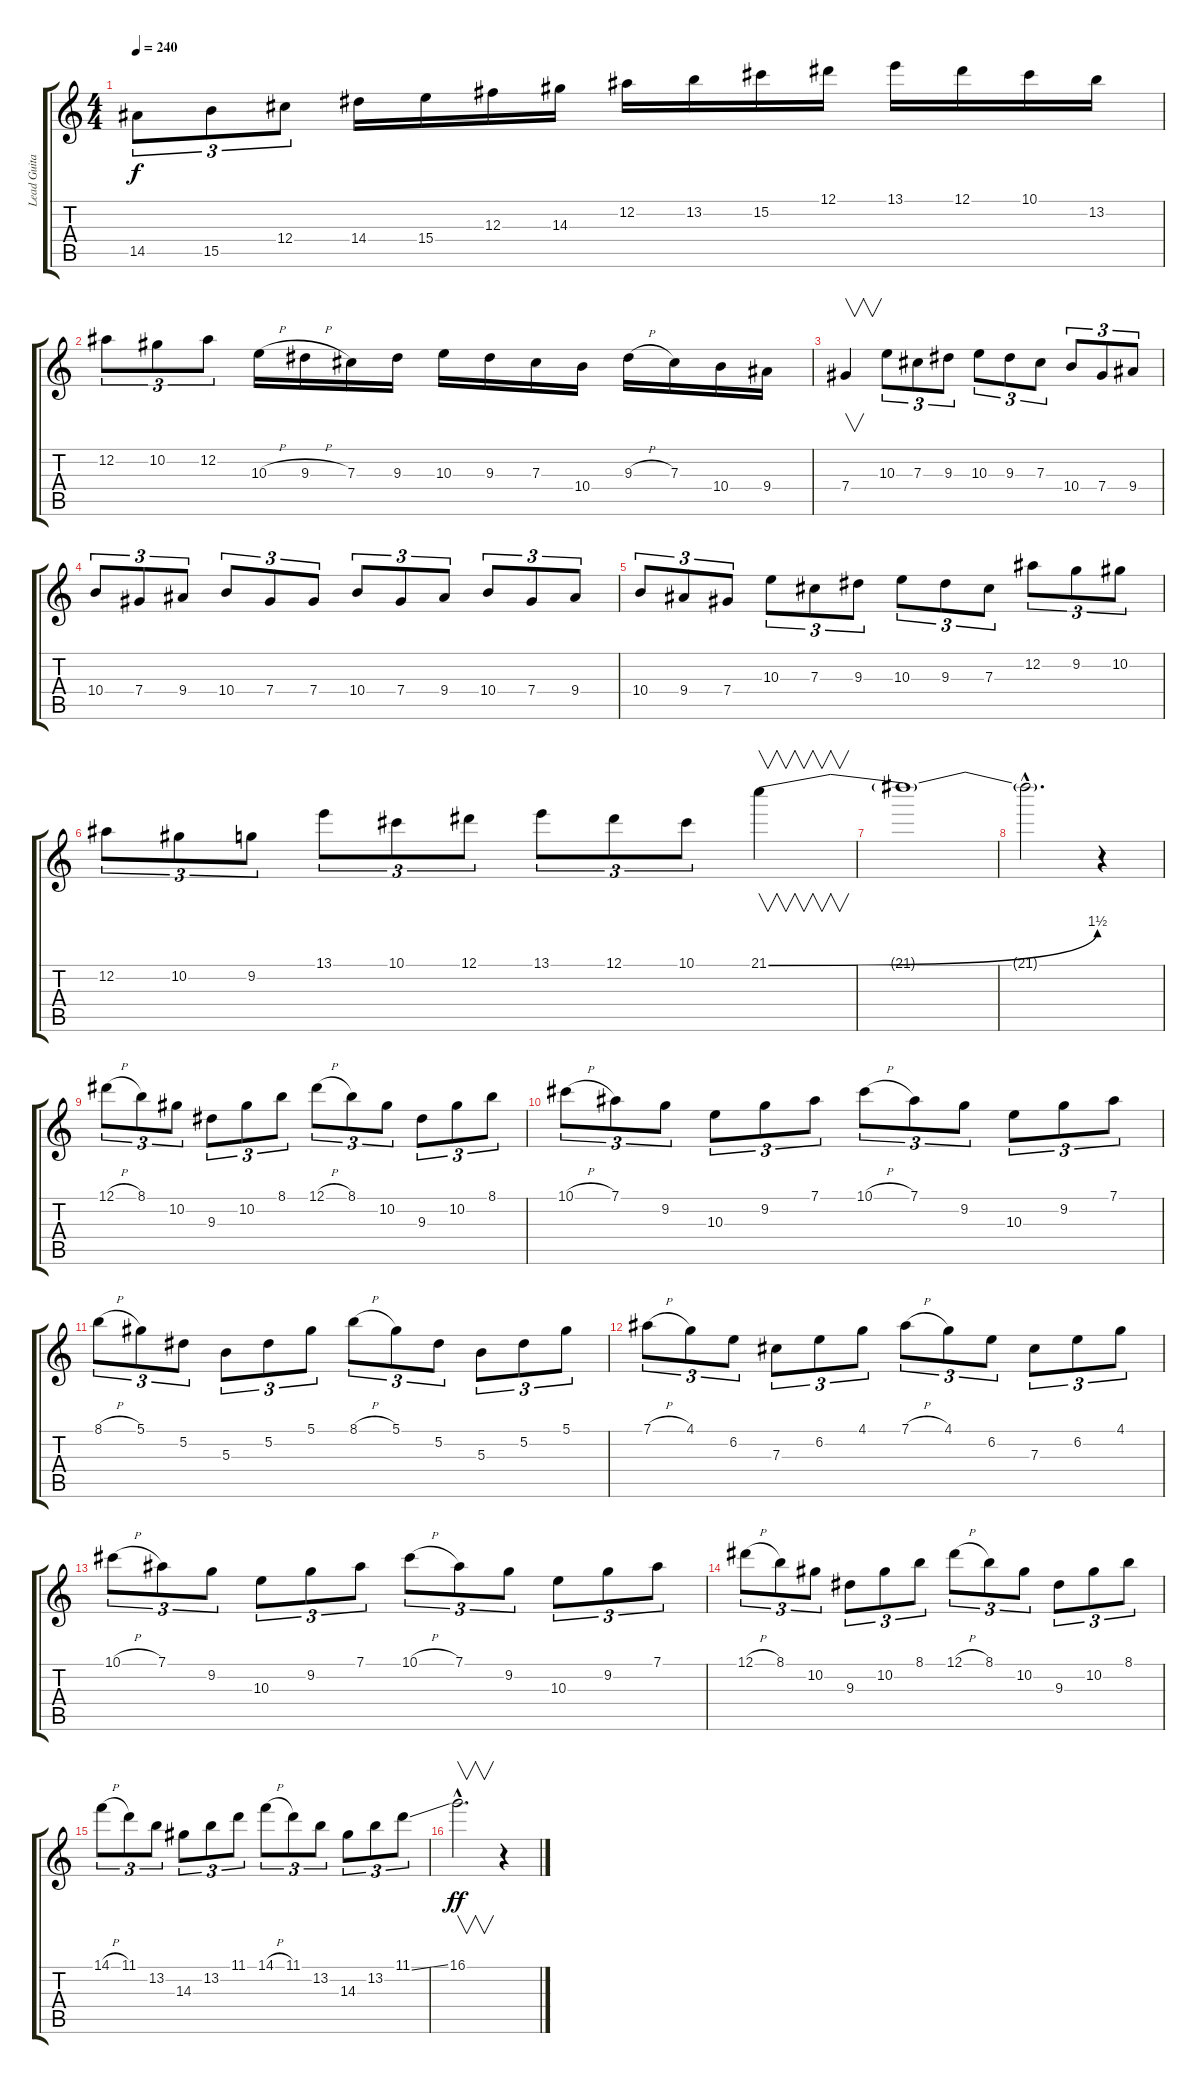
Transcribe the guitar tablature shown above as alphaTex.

\track ("Lead Guitar" "Lead Guita") {instrument overdrivenguitar}
\staff {score tabs}
\tuning (Eb4 Bb3 Gb3 Db3 Ab2 Eb2) {hide}
\ts (4 4)
\tempo 240
\clef g2
\ks c
14.5.8{tu (3 2) dy f} 15.5.8{tu (3 2)} 12.4.8{tu (3 2)} 14.4.16 15.4.16 12.3.16 14.3.16 12.2.16 13.2.16 15.2.16 12.1.16 13.1.16 12.1.16 10.1.16 13.2.16 |
12.2.8{tu (3 2)} 10.2.8{tu (3 2)} 12.2.8{tu (3 2)} 10.3{h}.16 9.3{h}.16 7.3.16 9.3.16 10.3.16 9.3.16 7.3.16 10.4.16 9.3{h}.16 7.3.16 10.4.16 9.4.16 |
7.4.4{v} 10.3.8{tu (3 2)} 7.3.8{tu (3 2)} 9.3.8{tu (3 2)} 10.3.8{tu (3 2)} 9.3.8{tu (3 2)} 7.3.8{tu (3 2)} 10.4.8{tu (3 2)} 7.4.8{tu (3 2)} 9.4.8{tu (3 2)} |
10.4.8{tu (3 2)} 7.4.8{tu (3 2)} 9.4.8{tu (3 2)} 10.4.8{tu (3 2)} 7.4.8{tu (3 2)} 7.4.8{tu (3 2)} 10.4.8{tu (3 2)} 7.4.8{tu (3 2)} 9.4.8{tu (3 2)} 10.4.8{tu (3 2)} 7.4.8{tu (3 2)} 9.4.8{tu (3 2)} |
10.4.8{tu (3 2)} 9.4.8{tu (3 2)} 7.4.8{tu (3 2)} 10.3.8{tu (3 2)} 7.3.8{tu (3 2)} 9.3.8{tu (3 2)} 10.3.8{tu (3 2)} 9.3.8{tu (3 2)} 7.3.8{tu (3 2)} 12.2.8{tu (3 2)} 9.2.8{tu (3 2)} 10.2.8{tu (3 2)} |
12.2.8{tu (3 2)} 10.2.8{tu (3 2)} 9.2.8{tu (3 2)} 13.1.8{tu (3 2)} 10.1.8{tu (3 2)} 12.1.8{tu (3 2)} 13.1.8{tu (3 2)} 12.1.8{tu (3 2)} 10.1.8{tu (3 2)} 21.1{be (bend 0 0 60 6)}.4{v} |
21.1{t}.1 |
21.1{hac t}.2{d} r.4 |
12.1{h}.8{tu (3 2)} 8.1.8{tu (3 2)} 10.2.8{tu (3 2)} 9.3.8{tu (3 2)} 10.2.8{tu (3 2)} 8.1.8{tu (3 2)} 12.1{h}.8{tu (3 2)} 8.1.8{tu (3 2)} 10.2.8{tu (3 2)} 9.3.8{tu (3 2)} 10.2.8{tu (3 2)} 8.1.8{tu (3 2)} |
10.1{h}.8{tu (3 2)} 7.1.8{tu (3 2)} 9.2.8{tu (3 2)} 10.3.8{tu (3 2)} 9.2.8{tu (3 2)} 7.1.8{tu (3 2)} 10.1{h}.8{tu (3 2)} 7.1.8{tu (3 2)} 9.2.8{tu (3 2)} 10.3.8{tu (3 2)} 9.2.8{tu (3 2)} 7.1.8{tu (3 2)} |
8.1{h}.8{tu (3 2)} 5.1.8{tu (3 2)} 5.2.8{tu (3 2)} 5.3.8{tu (3 2)} 5.2.8{tu (3 2)} 5.1.8{tu (3 2)} 8.1{h}.8{tu (3 2)} 5.1.8{tu (3 2)} 5.2.8{tu (3 2)} 5.3.8{tu (3 2)} 5.2.8{tu (3 2)} 5.1.8{tu (3 2)} |
7.1{h}.8{tu (3 2)} 4.1.8{tu (3 2)} 6.2.8{tu (3 2)} 7.3.8{tu (3 2)} 6.2.8{tu (3 2)} 4.1.8{tu (3 2)} 7.1{h}.8{tu (3 2)} 4.1.8{tu (3 2)} 6.2.8{tu (3 2)} 7.3.8{tu (3 2)} 6.2.8{tu (3 2)} 4.1.8{tu (3 2)} |
10.1{h}.8{tu (3 2)} 7.1.8{tu (3 2)} 9.2.8{tu (3 2)} 10.3.8{tu (3 2)} 9.2.8{tu (3 2)} 7.1.8{tu (3 2)} 10.1{h}.8{tu (3 2)} 7.1.8{tu (3 2)} 9.2.8{tu (3 2)} 10.3.8{tu (3 2)} 9.2.8{tu (3 2)} 7.1.8{tu (3 2)} |
12.1{h}.8{tu (3 2)} 8.1.8{tu (3 2)} 10.2.8{tu (3 2)} 9.3.8{tu (3 2)} 10.2.8{tu (3 2)} 8.1.8{tu (3 2)} 12.1{h}.8{tu (3 2)} 8.1.8{tu (3 2)} 10.2.8{tu (3 2)} 9.3.8{tu (3 2)} 10.2.8{tu (3 2)} 8.1.8{tu (3 2)} |
14.1{h}.8{tu (3 2)} 11.1.8{tu (3 2)} 13.2.8{tu (3 2)} 14.3.8{tu (3 2)} 13.2.8{tu (3 2)} 11.1.8{tu (3 2)} 14.1{h}.8{tu (3 2)} 11.1.8{tu (3 2)} 13.2.8{tu (3 2)} 14.3.8{tu (3 2)} 13.2.8{tu (3 2)} 11.1{ss}.8{tu (3 2)} |
16.1{hac}.2{v d dy ff} r.4
